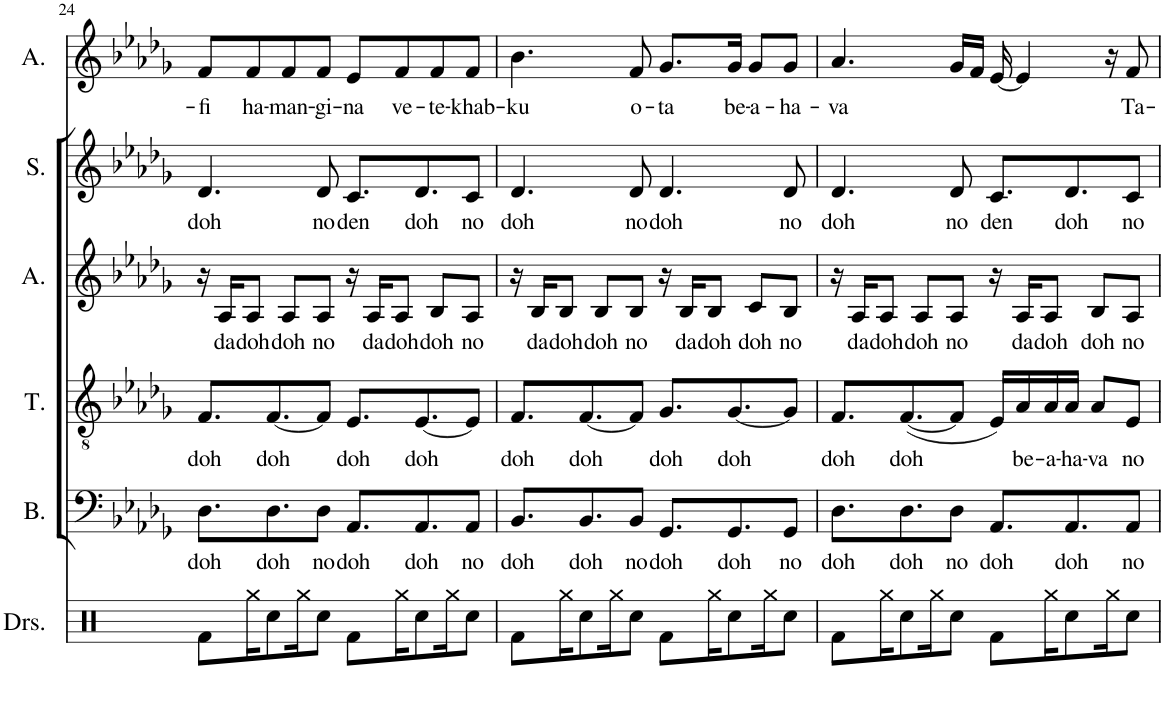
**kern	**kern	**text	**kern	**text	**kern	**text	**kern	**text	**kern	**text
*part6	*part5	*part5	*part4	*part4	*part3	*part3	*part2	*part2	*part1	*part1
*staff6	*staff5	*staff5	*staff4	*staff4	*staff3	*staff3	*staff2	*staff2	*staff1	*staff1
*I"Drumset	*I"Bass	*	*I"Tenor	*	*I"Alto	*	*I"Soprano	*	*I"Alto	*
*I'Drs.	*I'B.	*	*I'T.	*	*I'A.	*	*I'S.	*	*I'A.	*
!!LO:PB:g=z
*clefX	*clefF4	*	*clefGv2	*	*clefG2	*	*clefG2	*	*clefG2	*
*k[b-e-a-]	*k[b-e-a-d-g-]	*	*k[b-e-a-d-g-]	*	*k[b-e-a-d-g-]	*	*k[b-e-a-d-g-]	*	*k[b-e-a-d-g-]	*
*M4/4	*M4/4	*	*M4/4	*	*M4/4	*	*M4/4	*	*M4/4	*
=24	=24	=24	=24	=24	=24	=24	=24	=24	=24	=24
!	!	!LO:LY:b	!	!LO:LY:b	!	!	!	!LO:LY:b	!	!LO:LY:b
8Rf\L	8.D-\L	doh	8.F/L	doh	16r	.	4.d-/	doh	8f/L	-fi
!	!	!	!	!	!	!LO:LY:b	!	!	!	!
.	.	.	.	.	16A-/KL	da	.	.	.	.
!	!	!	!	!	!	!LO:LY:b	!	!	!	!LO:LY:b
16Rgg\K	.	.	.	.	8A-/J	doh	.	.	8f/	ha-
!	!	!LO:LY:b	!	!LO:LY:b	!	!	!	!	!	!
8Rcc\	8.D-\	doh	[8.F/	doh	.	.	.	.	.	.
!	!	!	!	!	!	!LO:LY:b	!	!	!	!LO:LY:b
.	.	.	.	.	8A-/L	doh	.	.	8f/	-man-
16Rgg\K	.	.	.	.	.	.	.	.	.	.
!	!	!LO:LY:b	!	!	!	!LO:LY:b	!	!LO:LY:b	!	!LO:LY:b
8Rcc\J	8D-\J	no	8F/J]	.	8A-/J	no	8d-/	no	8f/J	-gi-
!	!	!LO:LY:b	!	!LO:LY:b	!	!	!	!LO:LY:b	!	!LO:LY:b
8Rf\L	8.AA-/L	doh	8.E-/L	doh	16r	.	8.c/L	den	8e-/L	-na
!	!	!	!	!	!	!LO:LY:b	!	!	!	!
.	.	.	.	.	16A-/KL	da	.	.	.	.
!	!	!	!	!	!	!LO:LY:b	!	!	!	!LO:LY:b
16Rgg\K	.	.	.	.	8A-/J	doh	.	.	8f/	ve-
!	!	!LO:LY:b	!	!LO:LY:b	!	!	!	!LO:LY:b	!	!
8Rcc\	8.AA-/	doh	[8.E-/	doh	.	.	8.d-/	doh	.	.
!	!	!	!	!	!	!LO:LY:b	!	!	!	!LO:LY:b
.	.	.	.	.	8B-/L	doh	.	.	8f/	-te-
16Rgg\K	.	.	.	.	.	.	.	.	.	.
!	!	!LO:LY:b	!	!	!	!LO:LY:b	!	!LO:LY:b	!	!LO:LY:b
8Rcc\J	8AA-/J	no	8E-/J]	.	8A-/J	no	8c/J	no	8f/J	-khab-
=25	=25	=25	=25	=25	=25	=25	=25	=25	=25	=25
!	!	!LO:LY:b	!	!LO:LY:b	!	!	!	!LO:LY:b	!	!LO:LY:b
8Rf\L	8.BB-/L	doh	8.F/L	doh	16r	.	4.d-/	doh	4.b-\	-ku
!	!	!	!	!	!	!LO:LY:b	!	!	!	!
.	.	.	.	.	16B-/KL	da	.	.	.	.
!	!	!	!	!	!	!LO:LY:b	!	!	!	!
16Rgg\K	.	.	.	.	8B-/J	doh	.	.	.	.
!	!	!LO:LY:b	!	!LO:LY:b	!	!	!	!	!	!
8Rcc\	8.BB-/	doh	[8.F/	doh	.	.	.	.	.	.
!	!	!	!	!	!	!LO:LY:b	!	!	!	!
.	.	.	.	.	8B-/L	doh	.	.	.	.
16Rgg\K	.	.	.	.	.	.	.	.	.	.
!	!	!LO:LY:b	!	!	!	!LO:LY:b	!	!LO:LY:b	!	!LO:LY:b
8Rcc\J	8BB-/J	no	8F/J]	.	8B-/J	no	8d-/	no	8f/	o-
!	!	!LO:LY:b	!	!LO:LY:b	!	!	!	!LO:LY:b	!	!LO:LY:b
8Rf\L	8.GG-/L	doh	8.G-/L	doh	16r	.	4.d-/	doh	8.g-/L	-ta
!	!	!	!	!	!	!LO:LY:b	!	!	!	!
.	.	.	.	.	16B-/KL	da	.	.	.	.
!	!	!	!	!	!	!LO:LY:b	!	!	!	!
16Rgg\K	.	.	.	.	8B-/J	doh	.	.	.	.
!	!	!LO:LY:b	!	!LO:LY:b	!	!	!	!	!	!LO:LY:b
8Rcc\	8.GG-/	doh	[8.G-/	doh	.	.	.	.	16g-/Jk	be-
!	!	!	!	!	!	!LO:LY:b	!	!	!	!LO:LY:b
.	.	.	.	.	8c/L	doh	.	.	8g-/L	-a-
16Rgg\K	.	.	.	.	.	.	.	.	.	.
!	!	!LO:LY:b	!	!	!	!LO:LY:b	!	!LO:LY:b	!	!LO:LY:b
8Rcc\J	8GG-/J	no	8G-/J]	.	8B-/J	no	8d-/	no	8g-/J	-ha-
=26	=26	=26	=26	=26	=26	=26	=26	=26	=26	=26
!	!	!LO:LY:b	!	!LO:LY:b	!	!	!	!LO:LY:b	!	!LO:LY:b
8Rf\L	8.D-\L	doh	8.F/L	doh	16r	.	4.d-/	doh	4.a-/	-va
!	!	!	!	!	!	!LO:LY:b	!	!	!	!
.	.	.	.	.	16A-/KL	da	.	.	.	.
!	!	!	!	!	!	!LO:LY:b	!	!	!	!
16Rgg\K	.	.	.	.	8A-/J	doh	.	.	.	.
!	!	!LO:LY:b	!	!LO:LY:b	!	!	!	!	!	!
8Rcc\	8.D-\	doh	([8.F/	doh	.	.	.	.	.	.
!	!	!	!	!	!	!LO:LY:b	!	!	!	!
.	.	.	.	.	8A-/L	doh	.	.	.	.
16Rgg\K	.	.	.	.	.	.	.	.	.	.
!	!	!LO:LY:b	!	!	!	!LO:LY:b	!	!LO:LY:b	!	!
8Rcc\J	8D-\J	no	8F/J]	.	8A-/J	no	8d-/	no	16g-/LL	.
.	.	.	.	.	.	.	.	.	16f/JJ	.
!	!	!LO:LY:b	!	!	!	!	!	!LO:LY:b	!	!
8Rf\L	8.AA-/L	doh	16E-/LL)	.	16r	.	8.c/L	den	[16e-/	.
!	!	!	!	!LO:LY:b	!	!LO:LY:b	!	!	!	!
.	.	.	16A-/	be-	16A-/KL	da	.	.	4e-/]	.
!	!	!	!	!LO:LY:b	!	!LO:LY:b	!	!	!	!
16Rgg\K	.	.	16A-/	-a-	8A-/J	doh	.	.	.	.
!	!	!LO:LY:b	!	!LO:LY:b	!	!	!	!LO:LY:b	!	!
8Rcc\	8.AA-/	doh	16A-/JJ	-ha-	.	.	8.d-/	doh	.	.
!	!	!	!	!LO:LY:b	!	!LO:LY:b	!	!	!	!
.	.	.	8A-/L	-va	8B-/L	doh	.	.	.	.
16Rgg\K	.	.	.	.	.	.	.	.	16r	.
!	!	!LO:LY:b	!	!LO:LY:b	!	!LO:LY:b	!	!LO:LY:b	!	!LO:LY:b
8Rcc\J	8AA-/J	no	8E-/J	no	8A-/J	no	8c/J	no	8f/	Ta-
=	=	=	=	=	=	=	=	=	=	=
*-	*-	*-	*-	*-	*-	*-	*-	*-	*-	*-
